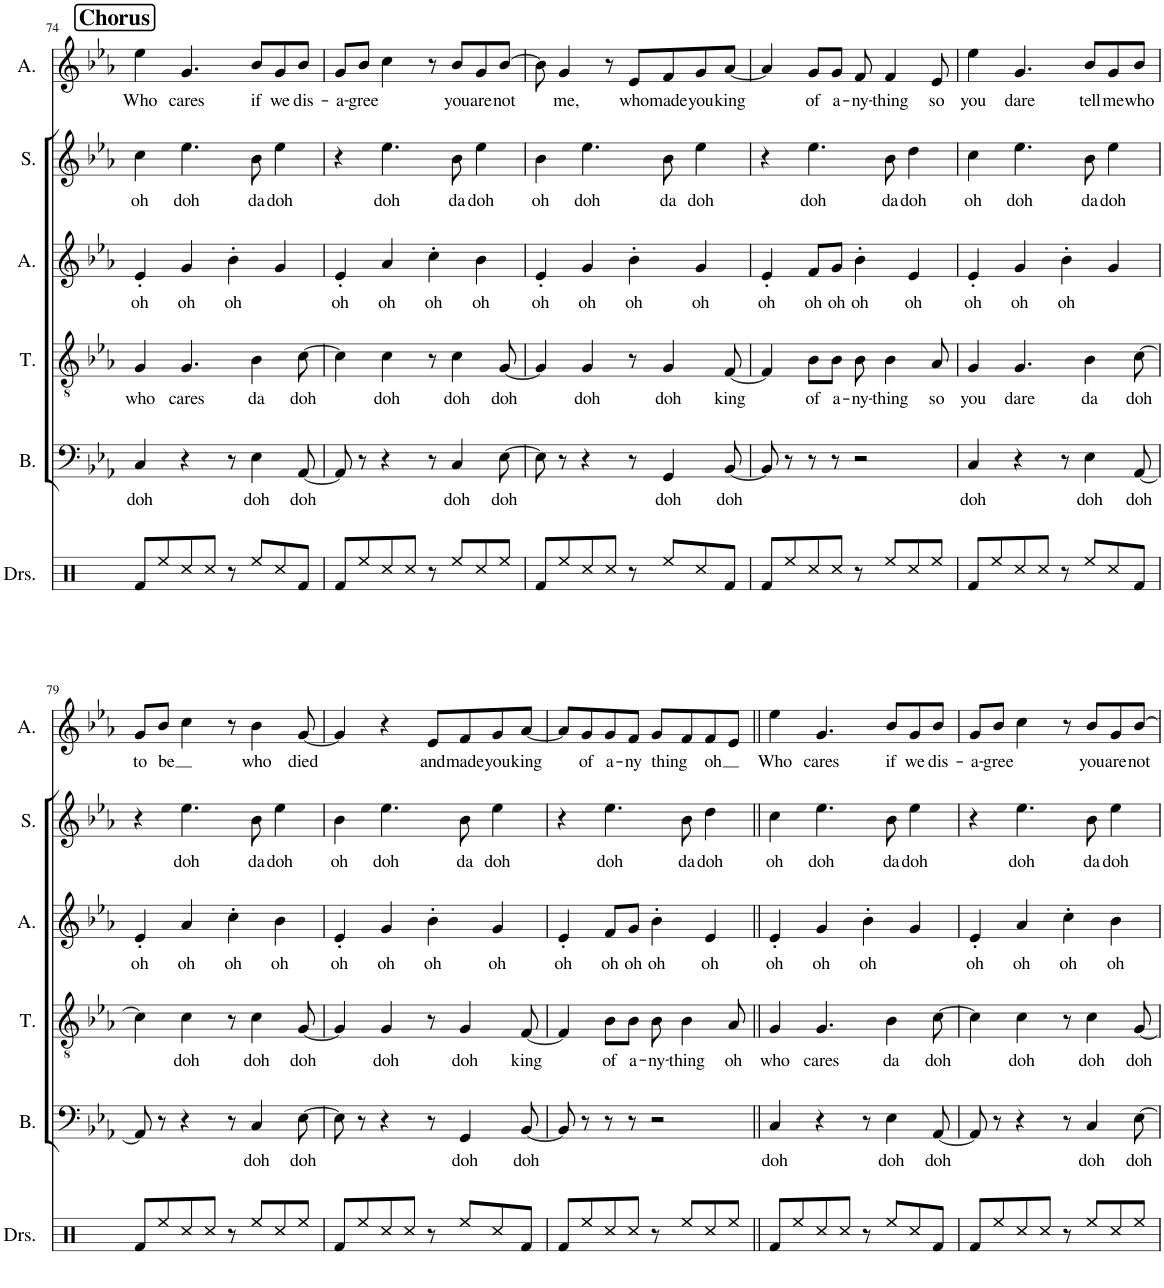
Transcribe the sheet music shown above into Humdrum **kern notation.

**kern	**kern	**text	**kern	**text	**kern	**text	**kern	**text	**kern	**text
*part6	*part5	*part5	*part4	*part4	*part3	*part3	*part2	*part2	*part1	*part1
*staff6	*staff5	*staff5	*staff4	*staff4	*staff3	*staff3	*staff2	*staff2	*staff1	*staff1
*I"Drumset	*I"Bass	*	*I"Tenor	*	*I"Alto	*	*I"Soprano	*	*I"Alto	*
*I'Drs.	*I'B.	*	*I'T.	*	*I'A.	*	*I'S.	*	*I'A.	*
!!LO:PB:g=z
*clefX	*clefF4	*	*clefGv2	*	*clefG2	*	*clefG2	*	*clefG2	*
*k[]	*k[b-e-a-]	*	*k[b-e-a-]	*	*k[b-e-a-]	*	*k[b-e-a-]	*	*k[b-e-a-]	*
*M4/4	*M4/4	*	*M4/4	*	*M4/4	*	*M4/4	*	*M4/4	*
!!LO:REH:place=s1:a:B:cj:fs=14:t=Chorus
=74	=74	=74	=74	=74	=74	=74	=74	=74	=74	=74
!	!	!LO:LY:b	!	!LO:LY:b	!	!LO:LY:b	!	!LO:LY:b	!	!LO:LY:b
8Rf/L	4C/	doh	4G/	who	4e-'/	oh	4cc\	oh	4ee-\	Who
8Ree/	.	.	.	.	.	.	.	.	.	.
!	!	!	!	!LO:LY:b	!	!LO:LY:b	!	!LO:LY:b	!	!LO:LY:b
8Rcc/	4r	.	4.G/	cares	4g/	oh	4.ee-\	doh	4.g/	cares
8Rcc/J	.	.	.	.	.	.	.	.	.	.
!	!	!	!	!	!	!LO:LY:b	!	!	!	!
8r	8r	.	.	.	4b-'\	oh	.	.	.	.
!	!	!LO:LY:b	!	!LO:LY:b	!	!	!	!LO:LY:b	!	!LO:LY:b
8Ree/L	4E-\	doh	4B-\	da	.	.	8b-\	da	8b-/L	if
!	!	!	!	!	!	!	!	!LO:LY:b	!	!LO:LY:b
8Rcc/	.	.	.	.	4g/	.	4ee-\	doh	8g/	we
!	!	!LO:LY:b	!	!LO:LY:b	!	!	!	!	!	!LO:LY:b
8Rf/J	[8AA-/	doh	[8c\	doh	.	.	.	.	8b-/J	dis-
=75	=75	=75	=75	=75	=75	=75	=75	=75	=75	=75
!	!	!	!	!	!	!LO:LY:b	!	!	!	!LO:LY:b
8Rf/L	8AA-/]	.	4c\]	.	4e-'/	oh	4r	.	8g/L	-a-
!	!	!	!	!	!	!	!	!	!	!LO:LY:b
8Ree/	8r	.	.	.	.	.	.	.	8b-/J	-gree
!	!	!	!	!LO:LY:b	!	!LO:LY:b	!	!LO:LY:b	!	!
8Rcc/	4r	.	4c\	doh	4a-/	oh	4.ee-\	doh	4cc\	.
8Rcc/J	.	.	.	.	.	.	.	.	.	.
!	!	!	!	!	!	!LO:LY:b	!	!	!	!
8r	8r	.	8r	.	4cc'\	oh	.	.	8r	.
!	!	!LO:LY:b	!	!LO:LY:b	!	!	!	!LO:LY:b	!	!LO:LY:b
8Ree/L	4C/	doh	4c\	doh	.	.	8b-\	da	8b-/L	you
!	!	!	!	!	!	!LO:LY:b	!	!LO:LY:b	!	!LO:LY:b
8Rcc/	.	.	.	.	4b-\	oh	4ee-\	doh	8g/	are
!	!	!LO:LY:b	!	!LO:LY:b	!	!	!	!	!	!LO:LY:b
8Ree/J	[8E-\	doh	[8G/	doh	.	.	.	.	[8b-/J	not
=76	=76	=76	=76	=76	=76	=76	=76	=76	=76	=76
!	!	!	!	!	!	!LO:LY:b	!	!LO:LY:b	!	!
8Rf/L	8E-\]	.	4G/]	.	4e-'/	oh	4b-\	oh	8b-\]	.
!	!	!	!	!	!	!	!	!	!	!LO:LY:b
8Ree/	8r	.	.	.	.	.	.	.	4g/	me,
!	!	!	!	!LO:LY:b	!	!LO:LY:b	!	!LO:LY:b	!	!
8Rcc/	4r	.	4G/	doh	4g/	oh	4.ee-\	doh	.	.
8Rcc/J	.	.	.	.	.	.	.	.	8r	.
!	!	!	!	!	!	!LO:LY:b	!	!	!	!LO:LY:b
8r	8r	.	8r	.	4b-'\	oh	.	.	8e-/L	who
!	!	!LO:LY:b	!	!LO:LY:b	!	!	!	!LO:LY:b	!	!LO:LY:b
8Ree/L	4GG/	doh	4G/	doh	.	.	8b-\	da	8f/	made
!	!	!	!	!	!	!LO:LY:b	!	!LO:LY:b	!	!LO:LY:b
8Rcc/	.	.	.	.	4g/	oh	4ee-\	doh	8g/	you
!	!	!LO:LY:b	!	!LO:LY:b	!	!	!	!	!	!LO:LY:b
8Rf/J	[8BB-/	doh	[8F/	king	.	.	.	.	[8a-/J	king
=77	=77	=77	=77	=77	=77	=77	=77	=77	=77	=77
!	!	!	!	!	!	!LO:LY:b	!	!	!	!
8Rf/L	8BB-/]	.	4F/]	.	4e-'/	oh	4r	.	4a-/]	.
8Ree/	8r	.	.	.	.	.	.	.	.	.
!	!	!	!	!LO:LY:b	!	!LO:LY:b	!	!LO:LY:b	!	!LO:LY:b
8Rcc/	8r	.	8B-\L	of	8f/L	oh	4.ee-\	doh	8g/L	of
!	!	!	!	!LO:LY:b	!	!LO:LY:b	!	!	!	!LO:LY:b
8Rcc/J	8r	.	8B-\J	a-	8g/J	oh	.	.	8g/J	a-
!	!	!	!	!LO:LY:b	!	!LO:LY:b	!	!	!	!LO:LY:b
8r	2r	.	8B-\	-ny-	4b-'\	oh	.	.	8f/	-ny-
!	!	!	!	!LO:LY:b	!	!	!	!LO:LY:b	!	!LO:LY:b
8Ree/L	.	.	4B-\	-thing	.	.	8b-\	da	4f/	-thing
!	!	!	!	!	!	!LO:LY:b	!	!LO:LY:b	!	!
8Rcc/	.	.	.	.	4e-/	oh	4dd\	doh	.	.
!	!	!	!	!LO:LY:b	!	!	!	!	!	!LO:LY:b
8Ree/J	.	.	8A-/	so	.	.	.	.	8e-/	so
=78	=78	=78	=78	=78	=78	=78	=78	=78	=78	=78
!	!	!LO:LY:b	!	!LO:LY:b	!	!LO:LY:b	!	!LO:LY:b	!	!LO:LY:b
8Rf/L	4C/	doh	4G/	you	4e-'/	oh	4cc\	oh	4ee-\	you
8Ree/	.	.	.	.	.	.	.	.	.	.
!	!	!	!	!LO:LY:b	!	!LO:LY:b	!	!LO:LY:b	!	!LO:LY:b
8Rcc/	4r	.	4.G/	dare	4g/	oh	4.ee-\	doh	4.g/	dare
8Rcc/J	.	.	.	.	.	.	.	.	.	.
!	!	!	!	!	!	!LO:LY:b	!	!	!	!
8r	8r	.	.	.	4b-'\	oh	.	.	.	.
!	!	!LO:LY:b	!	!LO:LY:b	!	!	!	!LO:LY:b	!	!LO:LY:b
8Ree/L	4E-\	doh	4B-\	da	.	.	8b-\	da	8b-/L	tell
!	!	!	!	!	!	!	!	!LO:LY:b	!	!LO:LY:b
8Rcc/	.	.	.	.	4g/	.	4ee-\	doh	8g/	me
!	!	!LO:LY:b	!	!LO:LY:b	!	!	!	!	!	!LO:LY:b
8Rf/J	[8AA-/	doh	[8c\	doh	.	.	.	.	8b-/J	who
!!LO:LB:g=z
=79	=79	=79	=79	=79	=79	=79	=79	=79	=79	=79
!	!	!	!	!	!	!LO:LY:b	!	!	!	!LO:LY:b
8Rf/L	8AA-/]	.	4c\]	.	4e-'/	oh	4r	.	8g/L	to
!	!	!	!	!	!	!	!	!	!	!LO:LY:b
8Ree/	8r	.	.	.	.	.	.	.	8b-/J	be
!	!	!	!	!LO:LY:b	!	!LO:LY:b	!	!LO:LY:b	!	!
8Rcc/	4r	.	4c\	doh	4a-/	oh	4.ee-\	doh	4cc\	.
8Rcc/J	.	.	.	.	.	.	.	.	.	.
!	!	!	!	!	!	!LO:LY:b	!	!	!	!
8r	8r	.	8r	.	4cc'\	oh	.	.	8r	.
!	!	!LO:LY:b	!	!LO:LY:b	!	!	!	!LO:LY:b	!	!LO:LY:b
8Ree/L	4C/	doh	4c\	doh	.	.	8b-\	da	4b-\	who
!	!	!	!	!	!	!LO:LY:b	!	!LO:LY:b	!	!
8Rcc/	.	.	.	.	4b-\	oh	4ee-\	doh	.	.
!	!	!LO:LY:b	!	!LO:LY:b	!	!	!	!	!	!LO:LY:b
8Ree/J	[8E-\	doh	[8G/	doh	.	.	.	.	[8g/	died
=80	=80	=80	=80	=80	=80	=80	=80	=80	=80	=80
!	!	!	!	!	!	!LO:LY:b	!	!LO:LY:b	!	!
8Rf/L	8E-\]	.	4G/]	.	4e-'/	oh	4b-\	oh	4g/]	.
8Ree/	8r	.	.	.	.	.	.	.	.	.
!	!	!	!	!LO:LY:b	!	!LO:LY:b	!	!LO:LY:b	!	!
8Rcc/	4r	.	4G/	doh	4g/	oh	4.ee-\	doh	4r	.
8Rcc/J	.	.	.	.	.	.	.	.	.	.
!	!	!	!	!	!	!LO:LY:b	!	!	!	!LO:LY:b
8r	8r	.	8r	.	4b-'\	oh	.	.	8e-/L	and
!	!	!LO:LY:b	!	!LO:LY:b	!	!	!	!LO:LY:b	!	!LO:LY:b
8Ree/L	4GG/	doh	4G/	doh	.	.	8b-\	da	8f/	made
!	!	!	!	!	!	!LO:LY:b	!	!LO:LY:b	!	!LO:LY:b
8Rcc/	.	.	.	.	4g/	oh	4ee-\	doh	8g/	you
!	!	!LO:LY:b	!	!LO:LY:b	!	!	!	!	!	!LO:LY:b
8Rf/J	[8BB-/	doh	[8F/	king	.	.	.	.	[8a-/J	king
=81	=81	=81	=81	=81	=81	=81	=81	=81	=81	=81
!	!	!	!	!	!	!LO:LY:b	!	!	!	!
8Rf/L	8BB-/]	.	4F/]	.	4e-'/	oh	4r	.	8a-/L]	.
!	!	!	!	!	!	!	!	!	!	!LO:LY:b
8Ree/	8r	.	.	.	.	.	.	.	8g/	of
!	!	!	!	!LO:LY:b	!	!LO:LY:b	!	!LO:LY:b	!	!LO:LY:b
8Rcc/	8r	.	8B-\L	of	8f/L	oh	4.ee-\	doh	8g/	a-
!	!	!	!	!LO:LY:b	!	!LO:LY:b	!	!	!	!LO:LY:b
8Rcc/J	8r	.	8B-\J	a-	8g/J	oh	.	.	8f/J	-ny
!	!	!	!	!LO:LY:b	!	!LO:LY:b	!	!	!	!LO:LY:b
8r	2r	.	8B-\	-ny-	4b-'\	oh	.	.	8g/L	thing
!	!	!	!	!LO:LY:b	!	!	!	!LO:LY:b	!	!
8Ree/L	.	.	4B-\	-thing	.	.	8b-\	da	8f/	.
!	!	!	!	!	!	!LO:LY:b	!	!LO:LY:b	!	!LO:LY:b
8Rcc/	.	.	.	.	4e-/	oh	4dd\	doh	8f/	oh
!	!	!	!	!LO:LY:b	!	!	!	!	!	!
8Ree/J	.	.	8A-/	oh	.	.	.	.	8e-/J	.
=82||	=82||	=82||	=82||	=82||	=82||	=82||	=82||	=82||	=82||	=82||
!	!	!LO:LY:b	!	!LO:LY:b	!	!LO:LY:b	!	!LO:LY:b	!	!LO:LY:b
8Rf/L	4C/	doh	4G/	who	4e-'/	oh	4cc\	oh	4ee-\	Who
8Ree/	.	.	.	.	.	.	.	.	.	.
!	!	!	!	!LO:LY:b	!	!LO:LY:b	!	!LO:LY:b	!	!LO:LY:b
8Rcc/	4r	.	4.G/	cares	4g/	oh	4.ee-\	doh	4.g/	cares
8Rcc/J	.	.	.	.	.	.	.	.	.	.
!	!	!	!	!	!	!LO:LY:b	!	!	!	!
8r	8r	.	.	.	4b-'\	oh	.	.	.	.
!	!	!LO:LY:b	!	!LO:LY:b	!	!	!	!LO:LY:b	!	!LO:LY:b
8Ree/L	4E-\	doh	4B-\	da	.	.	8b-\	da	8b-/L	if
!	!	!	!	!	!	!	!	!LO:LY:b	!	!LO:LY:b
8Rcc/	.	.	.	.	4g/	.	4ee-\	doh	8g/	we
!	!	!LO:LY:b	!	!LO:LY:b	!	!	!	!	!	!LO:LY:b
8Rf/J	[8AA-/	doh	[8c\	doh	.	.	.	.	8b-/J	dis-
=83	=83	=83	=83	=83	=83	=83	=83	=83	=83	=83
!	!	!	!	!	!	!LO:LY:b	!	!	!	!LO:LY:b
8Rf/L	8AA-/]	.	4c\]	.	4e-'/	oh	4r	.	8g/L	-a-
!	!	!	!	!	!	!	!	!	!	!LO:LY:b
8Ree/	8r	.	.	.	.	.	.	.	8b-/J	-gree
!	!	!	!	!LO:LY:b	!	!LO:LY:b	!	!LO:LY:b	!	!
8Rcc/	4r	.	4c\	doh	4a-/	oh	4.ee-\	doh	4cc\	.
8Rcc/J	.	.	.	.	.	.	.	.	.	.
!	!	!	!	!	!	!LO:LY:b	!	!	!	!
8r	8r	.	8r	.	4cc'\	oh	.	.	8r	.
!	!	!LO:LY:b	!	!LO:LY:b	!	!	!	!LO:LY:b	!	!LO:LY:b
8Ree/L	4C/	doh	4c\	doh	.	.	8b-\	da	8b-/L	you
!	!	!	!	!	!	!LO:LY:b	!	!LO:LY:b	!	!LO:LY:b
8Rcc/	.	.	.	.	4b-\	oh	4ee-\	doh	8g/	are
!	!	!LO:LY:b	!	!LO:LY:b	!	!	!	!	!	!LO:LY:b
8Ree/J	[8E-\	doh	[8G/	doh	.	.	.	.	[8b-/J	not
=	=	=	=	=	=	=	=	=	=	=
*-	*-	*-	*-	*-	*-	*-	*-	*-	*-	*-
